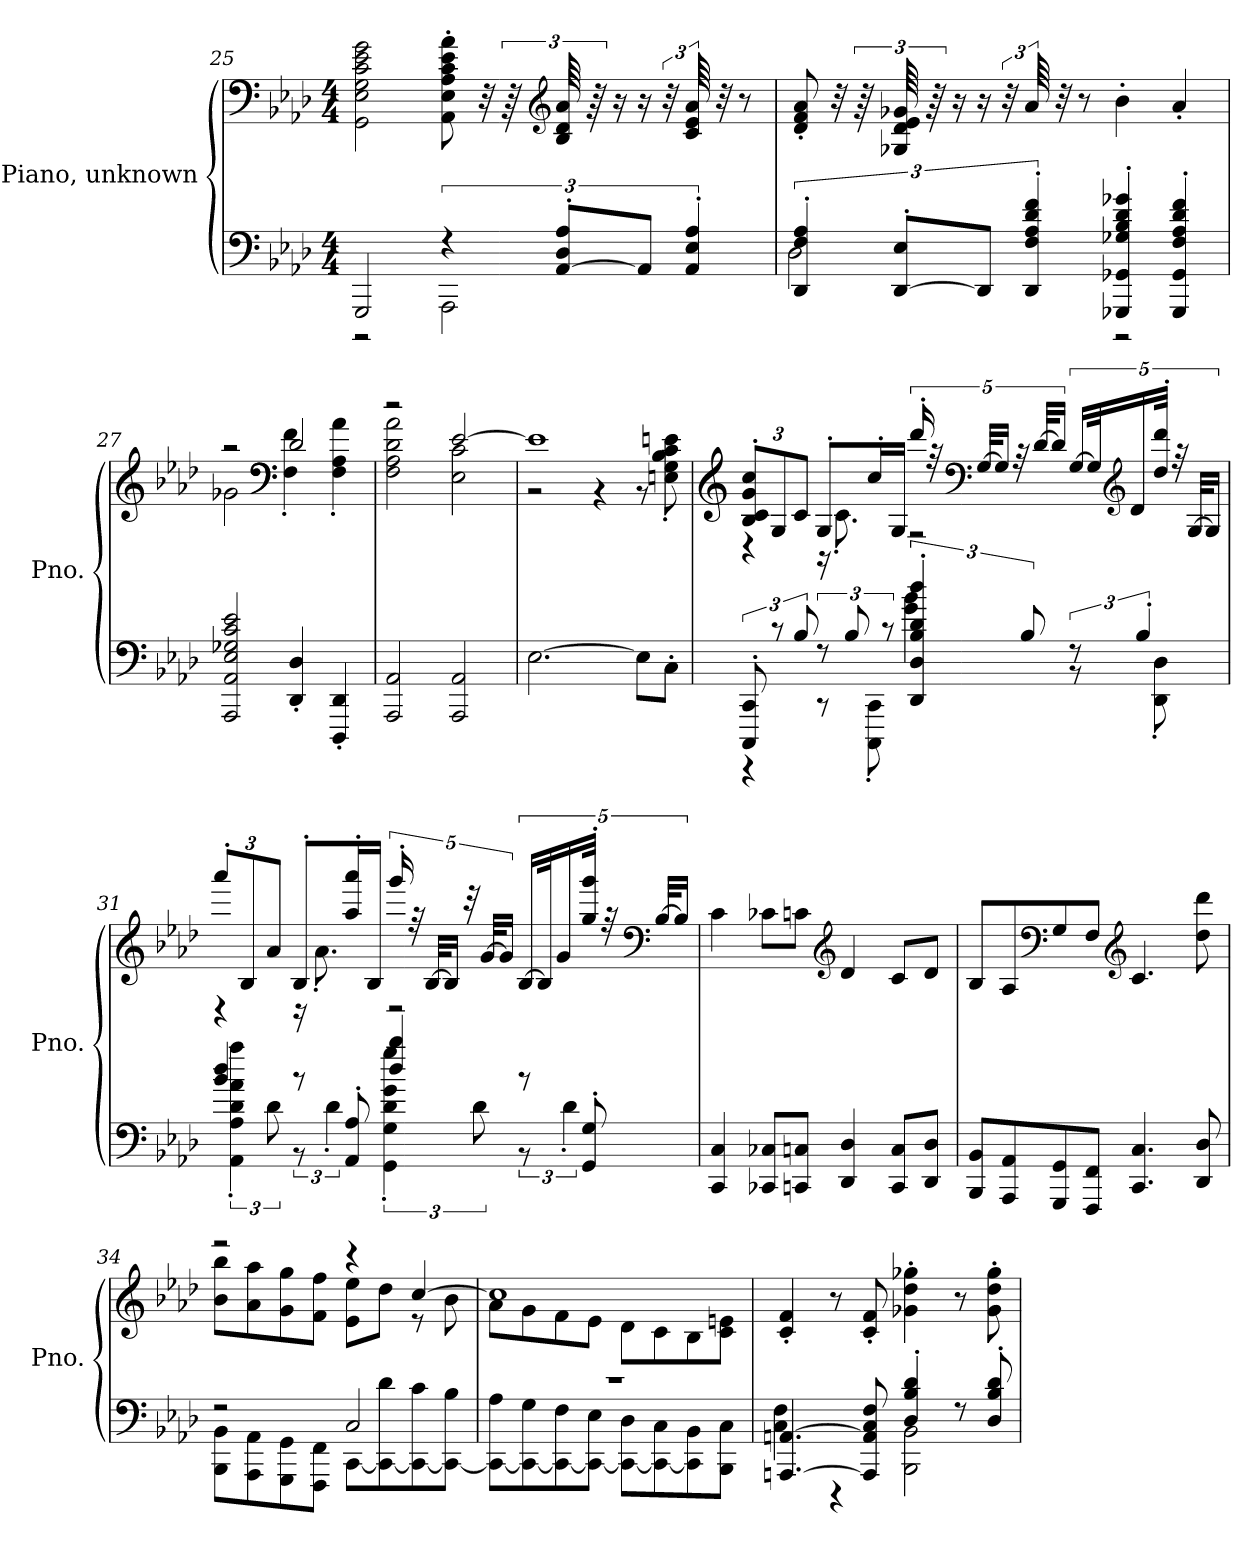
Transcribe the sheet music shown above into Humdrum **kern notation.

**kern	**kern
*part1	*part1
*staff2	*staff1
*I"Piano, unknown	*
*I'Pno.	*
*clefF4	*clefF4
*k[b-e-a-d-]	*k[b-e-a-d-]
*M4/4	*M4/4
=25	=25
*^	*
2GGG/	2r	2GG\ 2E-\ 2G\ 2c\ 2e-\ 2g\
6r	2AAA-\	8AA-\' 8E-\' 8A-\' 8c\' 8e-\' 8a-\'
.	.	32r
.	.	96r
*	*	*clefG2
[12AA-/' 12D-/' 12A-/'L	.	96B-/ 96d-/ 96a-/
.	.	96r
.	.	16r
12AA-/J]	.	16r
.	.	48r
6AA-/' 6E-/' 6A-/'	.	96c/ 96e-/ 96a-/
.	.	32r
.	.	8r
!!LO:LB:g=z
=26	=26	=26
6DD-/' 6F/' 6A-/'	2D-\	8d-/' 8f/' 8a-/'
.	.	32r
.	.	96r
[12DD-/' 12E-/'L	.	96G-X/ 96d-/ 96e-/ 96g-X/
.	.	96r
.	.	16r
12DD-/J]	.	16r
.	.	48r
6DD-/' 6F/' 6A-/' 6d-/' 6f/'	.	96a-/
.	.	32r
.	.	8r
4GGG-X/' 4GG-X/' 4G-X/' 4B-/' 4d-/' 4g-X/'	2r	4b-'\
4GGG-/' 4GG-/' 4F/' 4A-/' 4d-/' 4f/'	.	4a-'/
*v	*v	*
=27	=27
*	*^
2AAA-/ 2AA-/ 2E-/ 2G-X/ 2c/ 2e-/	2r	2g-X\
*	*clefF4	*
4DD-/' 4D-/'	2d-/	4F\' 4f\'
4DDD-/' 4DD-/'	.	4F\' 4A-\' 4a-\'
=28	=28	=28
2AAA-/ 2AA-/	2r	2F\ 2A-\ 2d-\ 2a-\
2AAA-/ 2AA-/	[2e-/	2E-\ 2c\
=29	=29	=29
[2.E-\	1e-]	2r
.	.	4r
8E-\L]	.	8r
8C'\J	.	8En\' 8G\' 8B-\' 8c\' 8en\'
!!LO:LB:g=z	!!
=30	=30	=30
*	*clefG2	*
*^	*	*
*	*	*Xbrackettup	*
12CCC/' 12CC/'	4r	12B-/' 12c/' 12g/' 12cc/'L	4r
12r	.	12G/	.
12B-/	.	12c/J	.
12r	8r	8G'/L	16r
.	.	.	8.c'\
12B-/	.	.	.
.	8CCC\' 8CC\'	16cc'/L	.
12r	.	.	.
.	.	16G/JJ	.
*	*	*brackettup	*
6DD-/' 6D-/' 6B-/' 6d-/' 6dd-/'	4g\ 4b-\	20ddd-'/	2r
.	.	40r	.
*	*	*clefF4	*
.	.	[40G/KLL	.
.	.	20G/JJ]	.
.	.	40r	.
12B-/	.	.	.
.	.	[40d-/KLL	.
.	.	20d-/JJ]	.
12r	8r	[20G/LL	.
.	.	40G/K]	.
*	*	*clefG2	*
.	.	20d-/	.
6B-'/	.	.	.
.	8DD-\' 8D-\'	40dd-/' 40ddd-/'JJk	.
.	.	40r	.
.	.	[40G/KLL	.
.	.	20G/JJ]	.
!!LO:LB:g=z	!!
=31	=31	=31	=31
*	*	*Xbrackettup	*
4b-/ 4dd-/	6AA-\' 6A-\' 6d-\' 6a-\' 6aa-\'	12aaa-'/L	4r
.	.	12B-/	.
.	12d-\	12a-/J	.
8r	12r	8B-'/L	16r
.	.	.	8.a-'\
.	6d-'\	.	.
8AA-/' 8A-/'	.	16aa-/' 16aaa-/'L	.
.	.	16B-/JJ	.
*	*	*brackettup	*
4dd-/ 4bb-/	6GG\' 6G\' 6d-\' 6g\' 6gg\'	20ggg'/	2r
.	.	40r	.
.	.	[40B-/KLL	.
.	.	20B-/JJ]	.
.	.	40r	.
.	12d-\	.	.
.	.	[40g/KLL	.
.	.	20g/JJ]	.
8r	12r	[20B-/LL	.
.	.	40B-/K]	.
.	.	20g/	.
.	6d-'\	.	.
8GG/' 8G/'	.	40gg/' 40ggg/'JJk	.
.	.	40r	.
*	*	*clefF4	*
.	.	[40B-/KLL	.
.	.	20B-/JJ]	.
*v	*v	*	*
*	*v	*v
=32	=32
4CC/ 4C/	4c\
8CC-X/ 8C-X/L	8c-X\L
8CCn/ 8Cn/J	8cn\J
*	*clefG2
4DD-/ 4D-/	4d-/
8CC/ 8C/L	8c/L
8DD-/ 8D-/J	8d-/J
!!LO:PB:g=z
=33	=33
8BBB-/ 8BB-/L	8B-/L
8AAA-/ 8AA-/	8A-/
*	*clefF4
8GGG/ 8GG/	8G/
8FFF/ 8FF/J	8F/J
*	*clefG2
4.CC/ 4.C/	4.c/
8DD-/ 8D-/	8dd-\ 8ddd-\
=34	=34
*^	*^
2r	8BBB-\ 8BB-\L	2r	8b-\ 8bb-\L
.	8AAA-\ 8AA-\	.	8a-\ 8aa-\
.	8GGG\ 8GG\	.	8g\ 8gg\
.	8FFF\ 8FF\J	.	8f\ 8ff\J
2C/	[8CC\L	4r	8e-\ 8ee-\L
.	8CC\_ 8d-\	.	8dd-\J
.	8CC\_ 8c\	[4cc/	8r
.	8CC\_ 8B-\J	.	8b-\
=35	=35	=35	=35
1r	8CC\_ 8A-\L	1cc]	8a-\L
.	8CC\_ 8G\	.	8g\
.	8CC\_ 8F\	.	8f\
.	8CC\_ 8E-\J	.	8e-\J
.	8CC\_ 8D-\L	.	8d-\L
.	8CC\_ 8C\	.	8c\
.	8CC\] 8BB-\	.	8B-\
.	8BBB-\ 8C\J	.	8c\ 8en\J
*	*	*v	*v
!!LO:LB:g=z
=36	=36	=36
[4.AAAn/ [4.AAn/	4C\ 4F\	4c/' 4f/'
.	4r	8r
8AAA/] 8AA/] 8C/ 8F/	.	8c/' 8f/'
4D-/' 4B-/' 4d-/'	2BBB-\ 2BB-\	4g-X\' 4dd-\' 4gg-X\'
8r	.	8r
8D-/' 8B-/' 8d-/'	.	8g-\' 8dd-\' 8gg-\'
*v	*v	*
=	=
*-	*-
